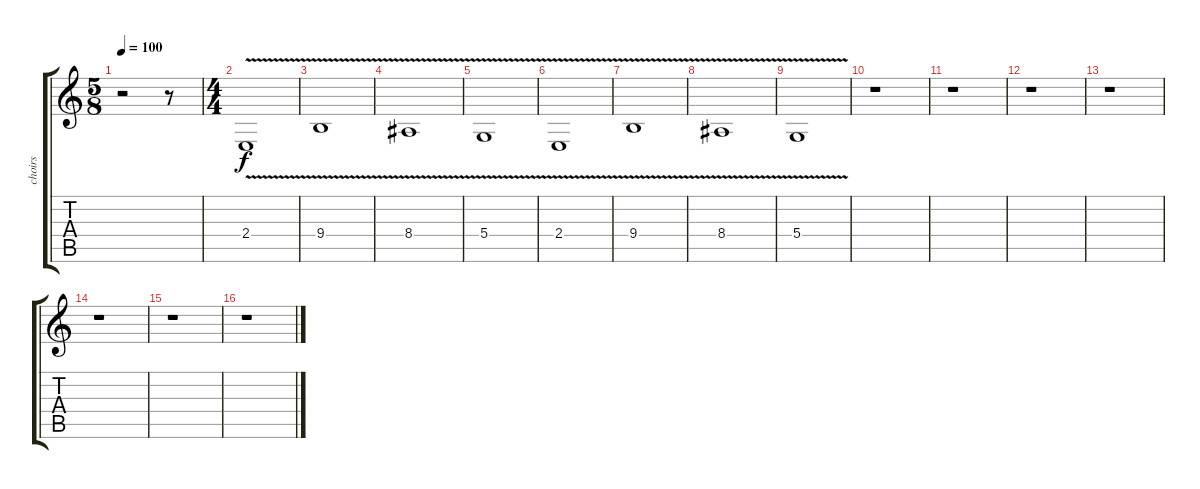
\track ("choirs" "choirs") {instrument stringensemble1}
\staff {score tabs}
\tuning (E4 B3 G3 D3 A2 E2) {hide}
\ts (5 8)
\tempo 100
\clef g2
\ks c
r.2{dy f instrument stringensemble1} r.8 |
\ts (4 4)
2.4{v}.1{volume 16 instrument stringensemble1} |
9.4{v}.1 |
8.4{v}.1 |
5.4{v}.1 |
2.4{v}.1 |
9.4{v}.1 |
8.4{v}.1 |
5.4{v}.1 |
r.1 |
r.1 |
r.1 |
r.1 |
r.1 |
r.1 |
r.1
